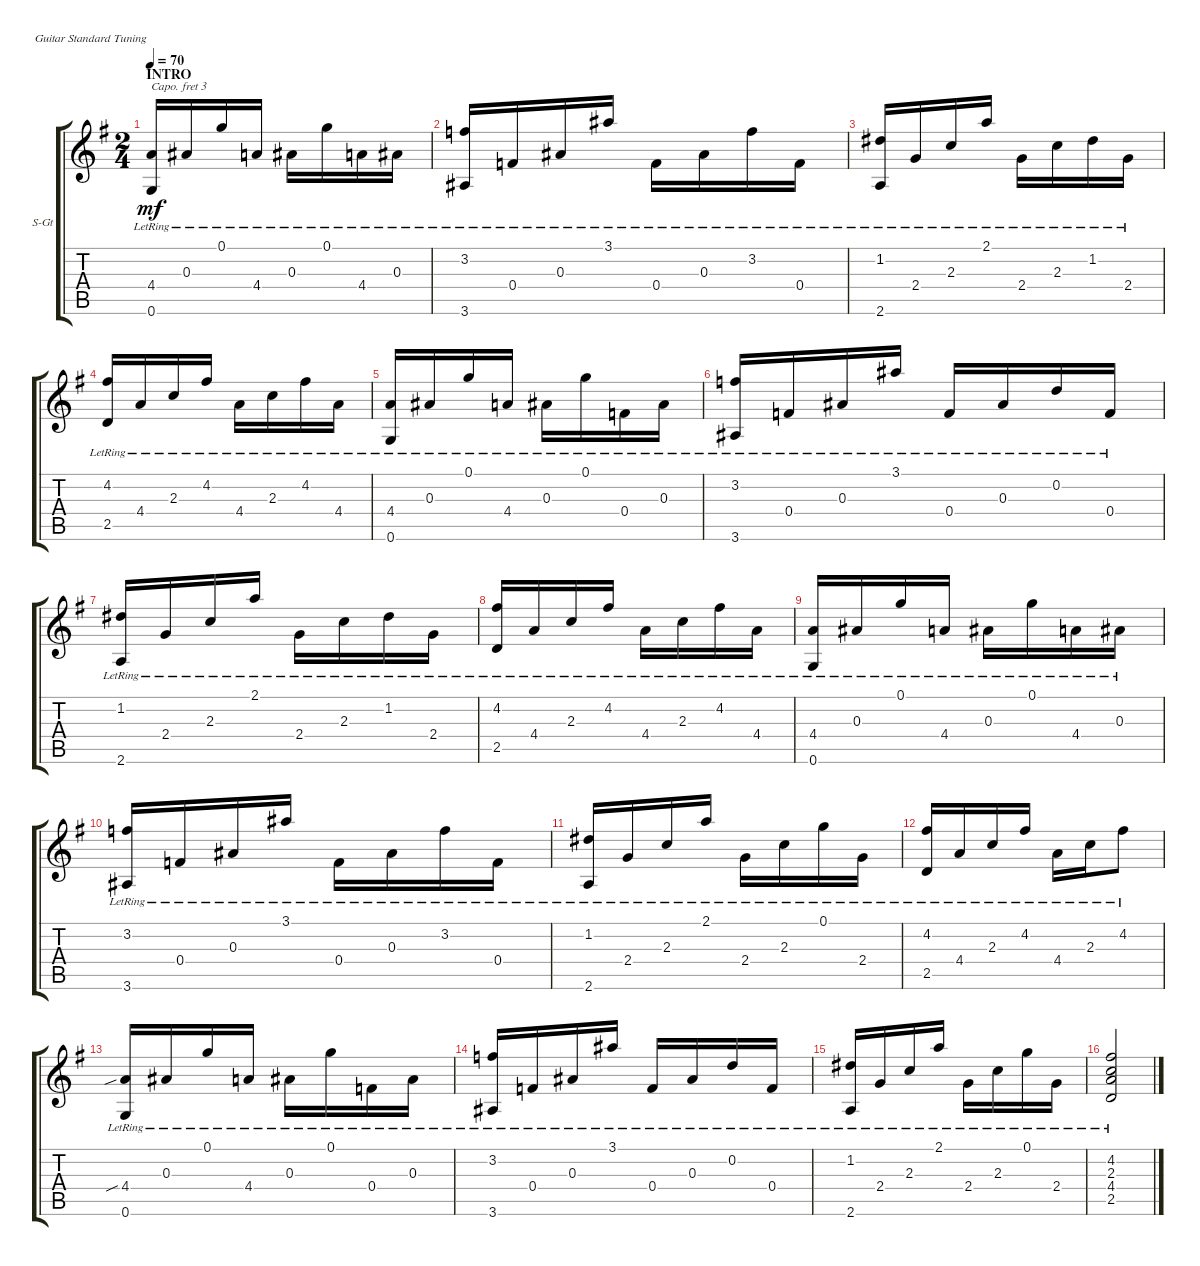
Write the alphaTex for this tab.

\defaultSystemsLayout 4
\bracketExtendMode groupsimilarinstruments
\firstSystemTrackNameOrientation horizontal
\otherSystemsTrackNameOrientation horizontal
\track ("Steel Guitar" "S-Gt") {instrument acousticguitarsteel}
\staff {score tabs}
\capo 3
\tuning (E4 B3 G3 D3 A2 E2)
\ts (2 4)
\section ("" "INTRO")
\tempo 70
\clef g2
\ks eminor
(0.6{lr} 4.4{lr}).16{dy mf instrument acousticguitarsteel} 0.3{lr}.16 0.1{lr}.16 4.4{lr}.16 0.3{lr}.16 0.1{lr}.16 4.4{lr}.16 0.3{lr}.16 |
(3.6{lr} 3.2{lr}).16 0.4{lr}.16 0.3{lr}.16 3.1{lr}.16 0.4{lr}.16 0.3{lr}.16 3.2{lr}.16 0.4{lr}.16 |
(2.6{lr} 1.2{lr}).16 2.4{lr}.16 2.3{lr}.16 2.1{lr}.16 2.4{lr}.16 2.3{lr}.16 1.2{lr}.16 2.4{lr}.16 |
(2.5{lr} 4.2{lr}).16 4.4{lr}.16 2.3{lr}.16 4.2{lr}.16 4.4{lr}.16 2.3{lr}.16 4.2{lr}.16 4.4{lr}.16 |
(0.6{lr} 4.4{lr}).16 0.3{lr}.16 0.1{lr}.16 4.4{lr}.16 0.3{lr}.16 0.1{lr}.16 0.4{lr}.16 0.3{lr}.16 |
(3.6{lr} 3.2{lr}).16 0.4{lr}.16 0.3{lr}.16 3.1{lr}.16 0.4{lr}.16 0.3{lr}.16 0.2{lr}.16 0.4{lr}.16 |
(2.6{lr} 1.2{lr}).16 2.4{lr}.16 2.3{lr}.16 2.1{lr}.16 2.4{lr}.16 2.3{lr}.16 1.2{lr}.16 2.4{lr}.16 |
(2.5{lr} 4.2{lr}).16 4.4{lr}.16 2.3{lr}.16 4.2{lr}.16 4.4{lr}.16 2.3{lr}.16 4.2{lr}.16 4.4{lr}.16 |
(0.6{lr} 4.4{lr}).16 0.3{lr}.16 0.1{lr}.16 4.4{lr}.16 0.3{lr}.16 0.1{lr}.16 4.4{lr}.16 0.3{lr}.16 |
(3.6{lr} 3.2{lr}).16 0.4{lr}.16 0.3{lr}.16 3.1{lr}.16 0.4{lr}.16 0.3{lr}.16 3.2{lr}.16 0.4{lr}.16 |
(2.6{lr} 1.2{lr}).16 2.4{lr}.16 2.3{lr}.16 2.1{lr}.16 2.4{lr}.16 2.3{lr}.16 0.1{lr}.16 2.4{lr}.16 |
(2.5{lr} 4.2{lr}).16 4.4{lr}.16 2.3{lr}.16 4.2{lr}.16 4.4{lr}.16 2.3{lr}.16 4.2{lr}.8 |
(0.6{lr} 4.4{sib lr}).16 0.3{lr}.16 0.1{lr}.16 4.4{lr}.16 0.3{lr}.16 0.1{lr}.16 0.4{lr}.16 0.3{lr}.16 |
(3.6{lr} 3.2{lr}).16 0.4{lr}.16 0.3{lr}.16 3.1{lr}.16 0.4{lr}.16 0.3{lr}.16 0.2{lr}.16 0.4{lr}.16 |
(2.6{lr} 1.2{lr}).16 2.4{lr}.16 2.3{lr}.16 2.1{lr}.16 2.4{lr}.16 2.3{lr}.16 0.1{lr}.16 2.4{lr}.16 |
(2.5{lr} 4.2{lr} 4.4{lr} 2.3{lr}).2
